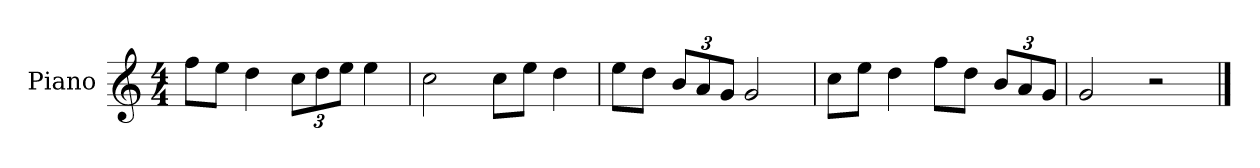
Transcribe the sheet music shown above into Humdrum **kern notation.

**kern
*part1
*staff1
*I"Piano
*I'P-no
*clefG2
*k[]
*M4/4
*MM90
=1
8ff\L
8ee\J
4dd\
*Xbrackettup
12cc\L
12dd\
12ee\J
4ee\
=2
2cc\
8cc\L
8ee\J
4dd\
=3
8ee\L
8dd\J
12b/L
12a/
12g/J
2g/
=4
8cc\L
8ee\J
4dd\
8ff\L
8dd\J
12b/L
12a/
12g/J
=5
2g/
2r
==
*-
